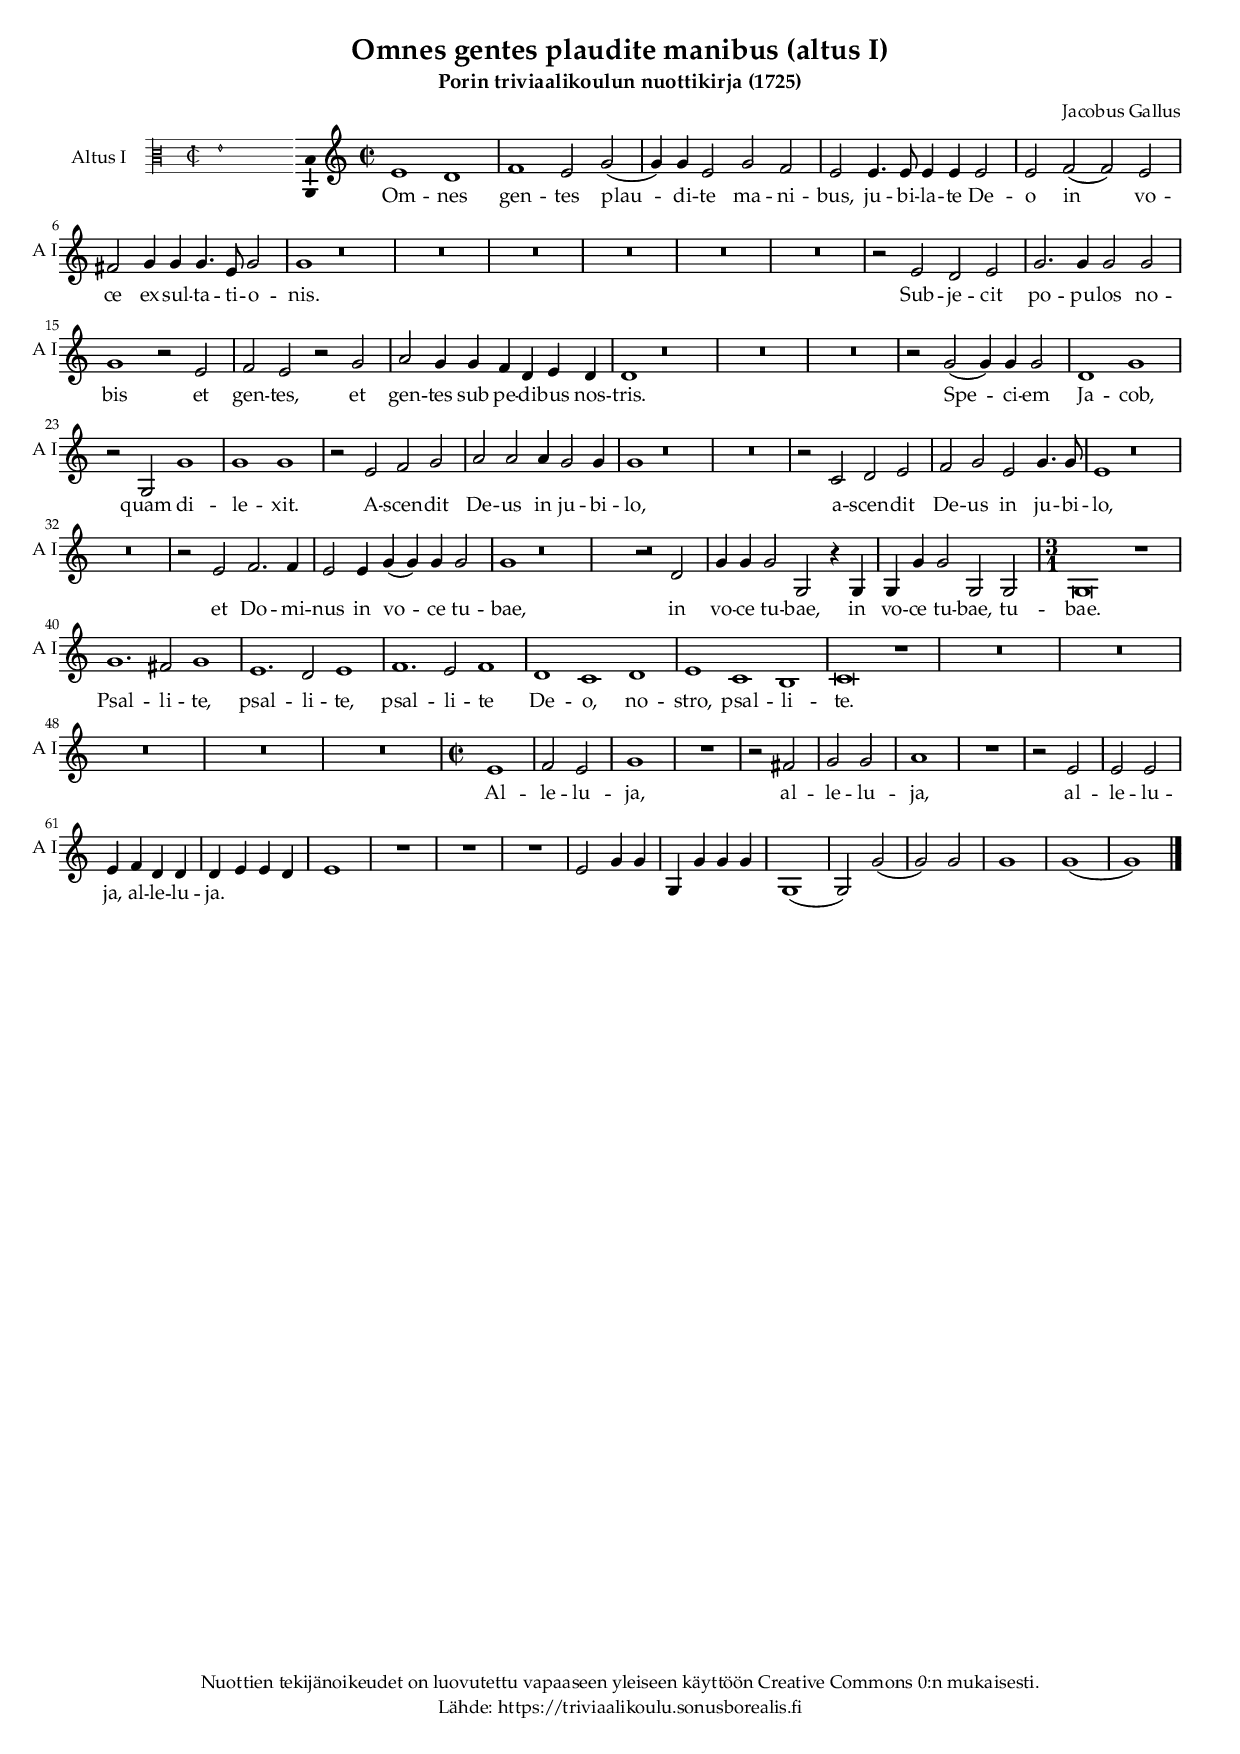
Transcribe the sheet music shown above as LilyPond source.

\version "2.20.0"
\include "suomi.ly"


\include "../omnes-gentes-plaudite-manibus.global.ily"
stanzaOneLyricsChoirOne = \lyricmode {
    Om -- nes gen -- tes plau -- di -- te ma -- ni -- bus,
    ju -- bi -- la -- te De -- o in vo -- ce ex -- sul -- ta -- ti -- o -- nis.
    Sub -- je -- cit po -- pu -- los no -- bis
    et gen -- tes, et gen -- tes sub pe -- di -- bus nos -- tris.
    Spe -- ci -- em Ja -- cob, quam di -- le -- xit.
    A -- scen -- dit De -- us in ju -- bi -- lo,
    a -- scen -- dit De -- us in ju -- bi -- lo,
    et Do -- mi -- nus in vo -- ce tu -- bae, in vo -- ce tu -- bae, in vo -- ce tu -- bae, tu -- bae.

    Psal -- li -- te, psal -- li -- te, psal -- li -- te De -- o, no -- stro, psal -- li -- te.
    Al -- le -- lu -- ja, al -- le -- lu -- ja, al -- le -- lu -- ja, al -- le -- lu -- ja.
}

stanzaOneLyricsChoirTwo = \lyricmode {
    Quo -- ni -- am Do -- mi -- nus ex -- cel -- sus, ter -- ri -- bi -- lis,
    Rex ma -- gnus su -- per om -- nem ter -- ram,
    sub -- je -- cit po -- pu -- los no -- bis
    et gen -- tes, E -- le -- git no -- bis he -- re -- di -- ta -- tem su -- am,
    spe -- ci -- em Ja -- cob, quam di -- le -- xit.
    A -- scen -- dit De -- us in ju -- bi -- lo,
    a -- scen -- dit De -- us in ju -- bi -- lo,
    et Do -- mi -- nus in vo -- ce tu -- bae, in vo -- ce tu -- bae, in vo -- ce tu -- bae.

    Psal -- li -- te, psal -- li -- te, psal -- li -- te re -- gi no -- stro, psal -- li -- te.
    Al -- le -- lu -- ja, al -- le -- lu -- ja, al -- le -- lu -- ja, al -- le -- lu -- ja.
}


% First choir

AltoOneMusic = \relative c' {
	\set Staff.instrumentName = #"Altus I"
	\set Staff.shortInstrumentName = "A I"

	\incipit { \clef "mensural-c3" \globalkey \globaltime e'1 }

	e1 | d | f | e2 g( | g4) g e2 | g f |
	e e4. e8 | e4 e e2 | e f( | f) e | fis g4 g | g4. e8 g2 | g1 |
	\repeat unfold 11 {R |}
	% s 122
	r2 e | d e | g2. g4 | g2 g | g1 | r2 e | f e | r g | a g4 g | f d e d | d1 |
	\repeat unfold 5 { R |}
	% s 123
	r2 g( | g4) g g2 | d1 | g | r2 g, | g'1 |
	g | g | r2 e | f g | a a | a4 g2 g4 | g1 |
	\repeat unfold 3 { R | }
	% s 124
	r2 c, | d e | f g | e g4. g8 | e1 | R | R | R |
	r2 e | f2. f4 | e2 e4 g( | g) g g2 | g1 | R | R |
	r2 d2 | g4 g g2 | g, r4 g | g g' g2 | g, g |

	% 125
	\time 3/1
    \set Score.tempoHideNote = ##t
    \tempo 2 = 240
	g\breve r1 |
	g'1. fis2 g1 | e1. d2 e1 | f1. e2 f1 | d c d | e c h | c\breve r1 |
	\repeat unfold 5 { R\breve. | }
	% 126
	\globaltime
	e1 | f2 e | g1 | R |
	r2 fis | g g | a1 | R |
	r2 e | e e | e4 f d d | d e e d | e1 | R | R | R |
	% 127
	e2 g4 g | g, g' g g |
	g,1( | g2) g'( | g) g | g1 | g( | g) \bar "|."
}



\include "omnes-gentes-plaudite-manibus.header.ily"

\header {
  title = "Omnes gentes plaudite manibus (altus I)"
}


\score {
  \new StaffGroup = choirOneStaff <<
    \new Staff <<
      \new Voice = "Alto" {
        \global
        \AltoOneMusic
      }
     \new Lyrics \lyricsto "Alto" {
       \stanzaOneLyricsChoirOne
     }
    >>
  >>

  \midi {
    \globaltempo
  }
  \layout {
    \context {
      \Staff
      \consists "Ambitus_engraver"
		
    }
    indent = 4\cm
    incipit-width = 2.5\cm
    \context {
     \Score
     \override VerticalAxisGroup.remove-first = ##t
    }
  }
}
